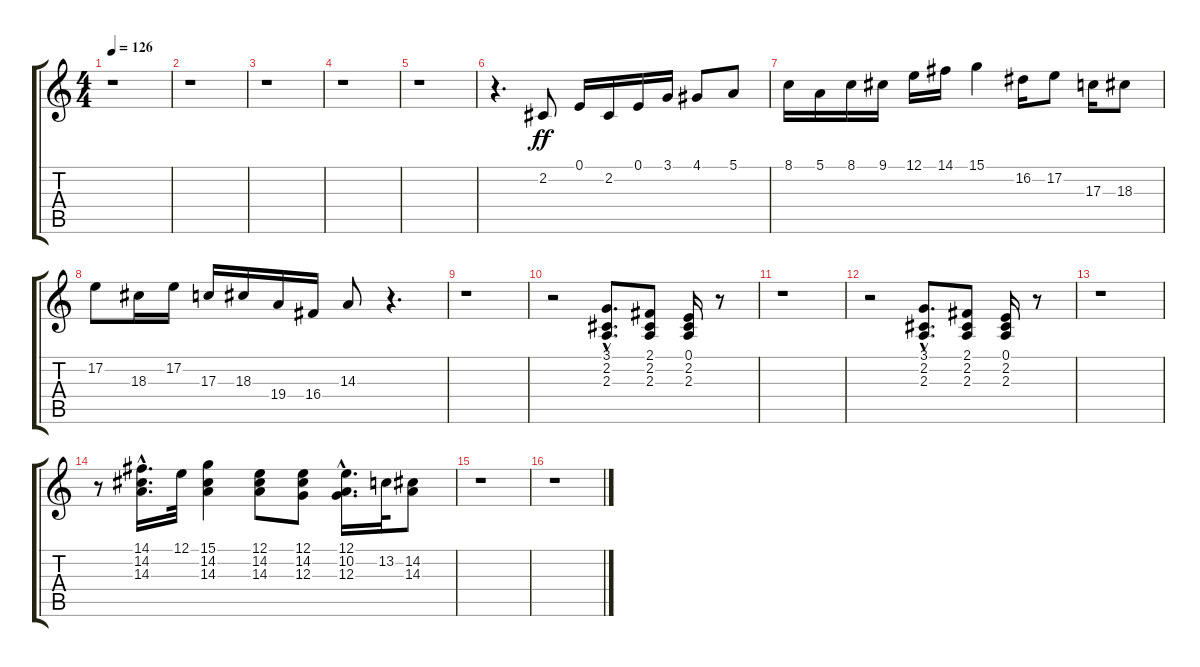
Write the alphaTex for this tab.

\track "" {instrument brightacousticpiano}
\staff {score tabs}
\tuning (E4 B3 G3 D3 A2 E2) {hide}
\ts (4 4)
\tempo 126
\clef g2
\ks c
r.1{dy ff} |
r.1 |
r.1 |
r.1 |
r.1 |
r.4{d} 2.2.8 0.1.16 2.2.16 0.1.16 3.1.16 4.1.8 5.1.8 |
8.1.16 5.1.16 8.1.16 9.1.16 12.1.16 14.1.16 15.1.4 16.2.16 17.2.8 17.3.16 18.3.8 |
17.2.8 18.3.16 17.2.16 17.3.16 18.3.16 19.4.16 16.4.16 14.3.8 r.4{d} |
r.1 |
r.2 (3.1{hac} 2.2{hac} 2.3{hac}).8{d} (2.1 2.2 2.3).8 (0.1 2.2 2.3).16 r.8 |
r.1 |
r.2 (3.1{hac} 2.2{hac} 2.3{hac}).8{d} (2.1 2.2 2.3).8 (0.1 2.2 2.3).16 r.8 |
r.1 |
r.8 (14.1{hac} 14.2{hac} 14.3{hac}).16{d} 12.1.32 (15.1 14.2 14.3).4 (12.1 14.2 14.3).8 (12.1 14.2 12.3).8 (12.1{hac} 10.2{hac} 12.3{hac}).16{d} 13.2.32 (14.2 14.3).8 |
r.1 |
r.1
